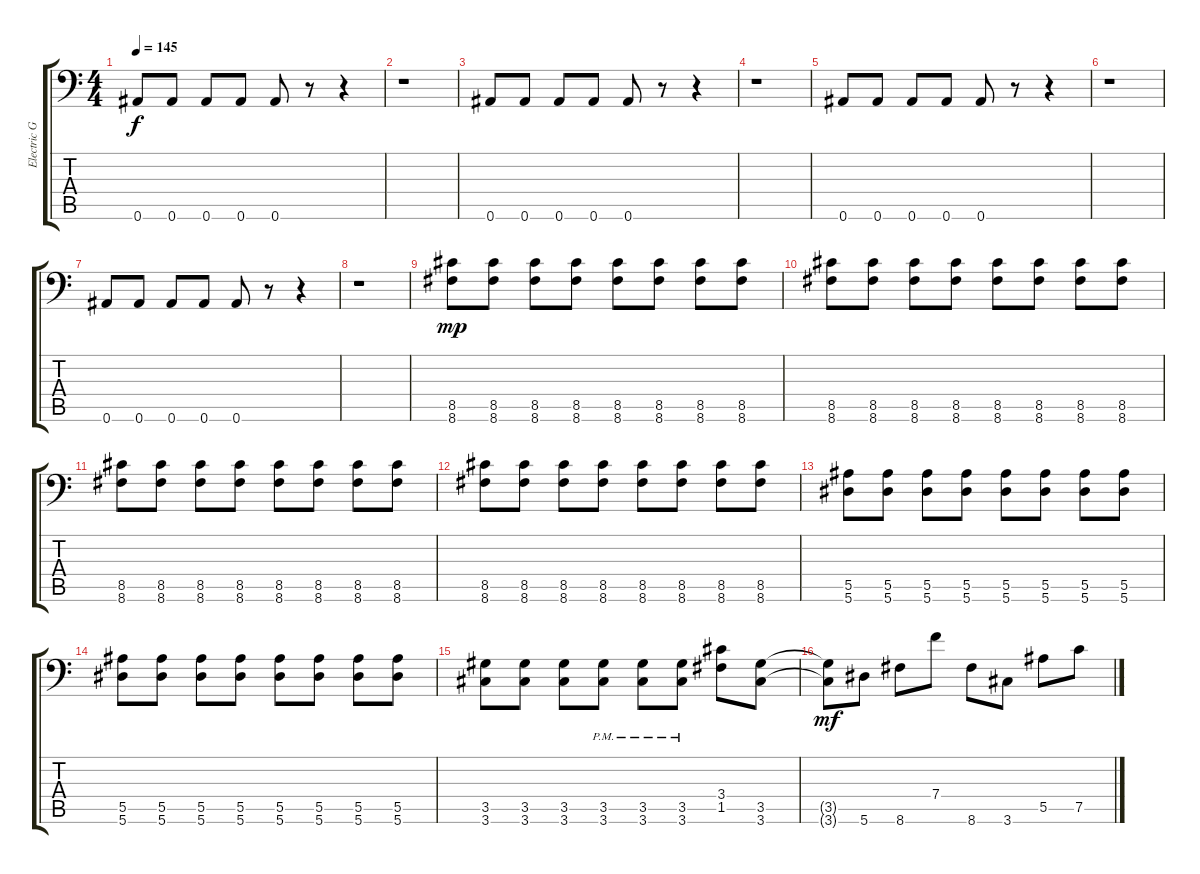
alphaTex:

\track ("Electric Guitar" "Electric G") {instrument distortionguitar}
\staff {score tabs}
\tuning (C4 G3 Eb3 Bb2 F2 Bb1) {hide}
\ts (4 4)
\tempo 145
\clef f4
\ks c
0.6.8{dy f} 0.6.8 0.6.8 0.6.8 0.6.8 r.8 r.4 |
r.1 |
0.6.8 0.6.8 0.6.8 0.6.8 0.6.8 r.8 r.4 |
r.1 |
0.6.8 0.6.8 0.6.8 0.6.8 0.6.8 r.8 r.4 |
r.1 |
0.6.8 0.6.8 0.6.8 0.6.8 0.6.8 r.8 r.4 |
r.1 |
(8.5 8.6).8{dy mp} (8.5 8.6).8 (8.5 8.6).8 (8.5 8.6).8 (8.5 8.6).8 (8.5 8.6).8 (8.5 8.6).8 (8.5 8.6).8 |
(8.5 8.6).8 (8.5 8.6).8 (8.5 8.6).8 (8.5 8.6).8 (8.5 8.6).8 (8.5 8.6).8 (8.5 8.6).8 (8.5 8.6).8 |
(8.5 8.6).8 (8.5 8.6).8 (8.5 8.6).8 (8.5 8.6).8 (8.5 8.6).8 (8.5 8.6).8 (8.5 8.6).8 (8.5 8.6).8 |
(8.5 8.6).8 (8.5 8.6).8 (8.5 8.6).8 (8.5 8.6).8 (8.5 8.6).8 (8.5 8.6).8 (8.5 8.6).8 (8.5 8.6).8 |
(5.5 5.6).8 (5.5 5.6).8 (5.5 5.6).8 (5.5 5.6).8 (5.5 5.6).8 (5.5 5.6).8 (5.5 5.6).8 (5.5 5.6).8 |
(5.5 5.6).8 (5.5 5.6).8 (5.5 5.6).8 (5.5 5.6).8 (5.5 5.6).8 (5.5 5.6).8 (5.5 5.6).8 (5.5 5.6).8 |
(3.5 3.6).8 (3.5 3.6).8 (3.5 3.6).8 (3.5{pm} 3.6{pm}).8 (3.5{pm} 3.6{pm}).8 (3.5{pm} 3.6{pm}).8 (3.4 1.5).8 (3.5 3.6).8 |
(3.5{t} 3.6{t}).8{dy mf} 5.6.8 8.6.8 7.4.8 8.6.8 3.6.8 5.5.8 7.5.8
